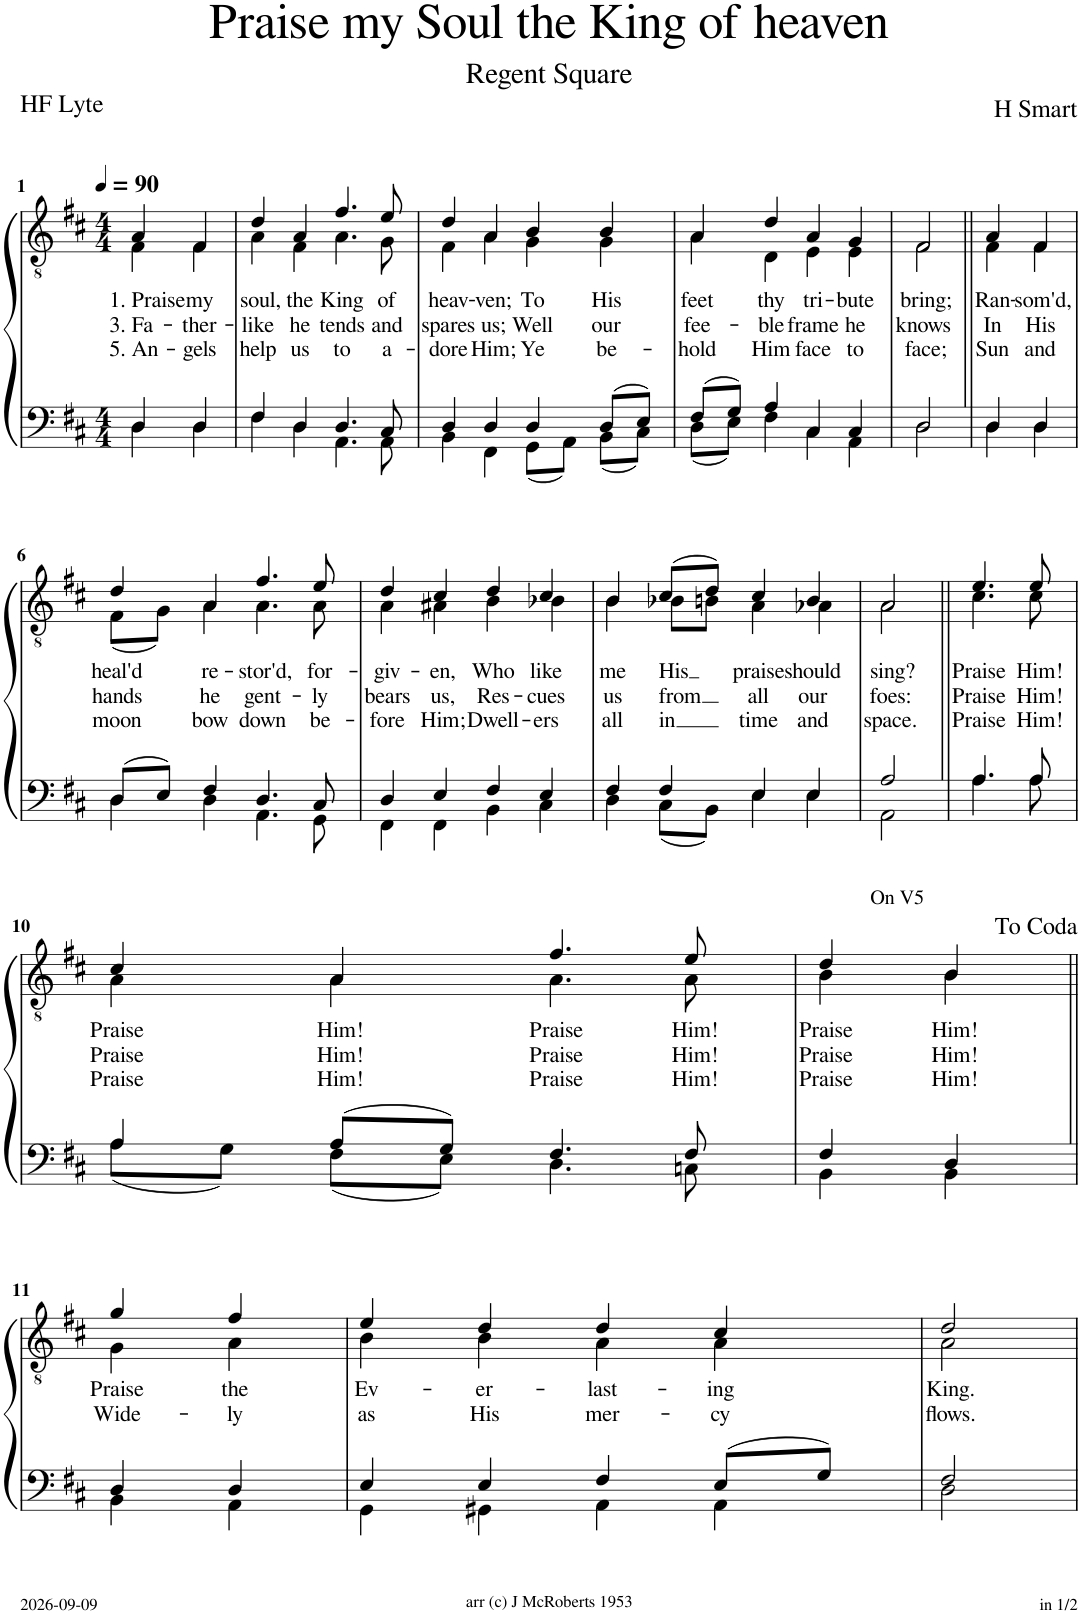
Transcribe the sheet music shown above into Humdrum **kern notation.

**kern	**kern	**text	**text	**text
*part1	*part1	*part1	*part1	*part1
*staff2	*staff1	*staff1	*staff1	*staff1
*I"Piano	*	*	*	*
*I'Pno	*	*	*	*
*clefF4	*clefGv2	*	*	*
*k[f#c#]	*k[f#c#]	*	*	*
*M4/4	*M4/4	*	*	*
*MM90	*MM90	*	*	*
=1	=1	=1	=1	=1
*^	*	*	*	*
!	!	!	!LO:LY:b	!LO:LY:b	!LO:LY:b
*	*	*^	*	*	*
4D/	4D\	4A/	4F#\	1. Praise	3. Fa-	5. An-
!	!	!	!	!LO:LY:b	!LO:LY:b	!LO:LY:b
4D/	4D\	4F#/	4F#\	my	-ther-	-gels
=2	=2	=2	=2	=2	=2	=2
!	!	!	!	!LO:LY:b	!LO:LY:b	!LO:LY:b
4F#/	4F#\	4d/	4A\	soul,	-like	help
!	!	!	!	!LO:LY:b	!LO:LY:b	!LO:LY:b
4D/	4D\	4A/	4F#\	the	he	us
!	!	!	!	!LO:LY:b	!LO:LY:b	!LO:LY:b
4.D/	4.AA\	4.f#/	4.A\	King	tends	to
!	!	!	!	!LO:LY:b	!LO:LY:b	!LO:LY:b
8C#/	8AA\	8e/	8G\	of	and	a-
=3	=3	=3	=3	=3	=3	=3
!	!	!	!	!LO:LY:b	!LO:LY:b	!LO:LY:b
4D/	4BB\	4d/	4F#\	heav-	spares	-dore
!	!	!	!	!LO:LY:b	!LO:LY:b	!LO:LY:b
4D/	4FF#\	4A/	4A\	-ven;	us;	Him;
!	!	!	!	!LO:LY:b	!LO:LY:b	!LO:LY:b
4D/	8GG\L	4B/	4G\	To	Well	Ye
.	8AA\J	.	.	.	.	.
!	!	!	!	!LO:LY:b	!LO:LY:b	!LO:LY:b
8D/L	8BB\L	4B/	4G\	His	our	be-
8E/J	8C#\J	.	.	.	.	.
=4	=4	=4	=4	=4	=4	=4
!	!	!	!	!LO:LY:b	!LO:LY:b	!LO:LY:b
8F#/L	8D\L	4A/	4A\	feet	fee-	-hold
8G/J	8E\J	.	.	.	.	.
!	!	!	!	!LO:LY:b	!LO:LY:b	!LO:LY:b
4A/	4F#\	4d/	4D\	thy	-ble	Him
!	!	!	!	!LO:LY:b	!LO:LY:b	!LO:LY:b
4C#/	4C#\	4A/	4E\	tri-	frame	face
!	!	!	!	!LO:LY:b	!LO:LY:b	!LO:LY:b
4C#/	4AA\	4G/	4E\	-bute	he	to
=5	=5	=5	=5	=5	=5	=5
!	!	!	!	!LO:LY:b	!LO:LY:b	!LO:LY:b
2D/	2D\	2F#/	2F#\	bring;	knows	face;
=5||	=5||	=5||	=5||	=5||	=5||	=5||
!	!	!	!	!LO:LY:b	!LO:LY:b	!LO:LY:b
4D/	4D\	4A/	4F#\	Ran-	In	Sun
!	!	!	!	!LO:LY:b	!LO:LY:b	!LO:LY:b
4D/	4D\	4F#/	4F#\	-som'd,	His	and
!!LO:LB:g=z	!!
=6	=6	=6	=6	=6	=6	=6
!	!	!	!	!LO:LY:b	!LO:LY:b	!LO:LY:b
8D/L	4D\	4d/	(8F#\L	heal'd	hands	moon
8E/J	.	.	8G\J)	.	.	.
!	!	!	!	!LO:LY:b	!LO:LY:b	!LO:LY:b
4F#/	4D\	4A/	4A\	re-	he	bow
!	!	!	!	!LO:LY:b	!LO:LY:b	!LO:LY:b
4.D/	4.AA\	4.f#/	4.A\	-stor'd,	gent-	down
!	!	!	!	!LO:LY:b	!LO:LY:b	!LO:LY:b
8C#/	8GG\	8e/	8A\	for-	-ly	be-
=7	=7	=7	=7	=7	=7	=7
!	!	!	!	!LO:LY:b	!LO:LY:b	!LO:LY:b
4D/	4FF#\	4d/	4A\	-giv-	bears	-fore
!	!	!	!	!LO:LY:b	!LO:LY:b	!LO:LY:b
4E/	4FF#\	4c#/	4A#X\	-en,	us,	Him;
!	!	!	!	!LO:LY:b	!LO:LY:b	!LO:LY:b
4F#/	4BB\	4d/	4B\	Who	Res-	Dwell-
!	!	!	!	!LO:LY:b	!LO:LY:b	!LO:LY:b
4E/	4C#\	4c#/	4B-X\	like	-cues	-ers
=8	=8	=8	=8	=8	=8	=8
!	!	!	!	!LO:LY:b	!LO:LY:b	!LO:LY:b
4F#/	4D\	4B/	4B\	me	us	all
!	!	!	!	!LO:LY:b	!LO:LY:b	!LO:LY:b
4F#/	8C#\L	(8c#/L	8B-X\L	His	from	in
.	8BB\J	8d/J)	8Bn\J	.	.	.
!	!	!	!	!LO:LY:b	!LO:LY:b	!LO:LY:b
4E/	4E\	4c#/	4A\	praise	all	time
!	!	!	!	!LO:LY:b	!LO:LY:b	!LO:LY:b
4E/	4E\	4B/	4A-X\	should	our	and
=9	=9	=9	=9	=9	=9	=9
!	!	!	!	!LO:LY:b	!LO:LY:b	!LO:LY:b
2A/	2AA\	2A/	2A\	sing?	foes:	space.
=9||	=9||	=9||	=9||	=9||	=9||	=9||
!	!	!	!	!LO:LY:b	!LO:LY:b	!LO:LY:b
4.A/	4.A\	4.e/	4.c#\	Praise	Praise	Praise
!	!	!	!	!LO:LY:b	!LO:LY:b	!LO:LY:b
8A/	8A\	8e/	8c#\	Him!	Him!	Him!
!!LO:LB:g=z	!!
=10	=10	=10	=10	=10	=10	=10
!	!	!	!	!LO:LY:b	!LO:LY:b	!LO:LY:b
4A/	8A\L	4c#/	4A\	Praise	Praise	Praise
.	8G\J	.	.	.	.	.
!	!	!	!	!LO:LY:b	!LO:LY:b	!LO:LY:b
8A/L	8F#\L	4A/	4A\	Him!	Him!	Him!
8G/J	8E\J	.	.	.	.	.
!	!	!	!	!LO:LY:b	!LO:LY:b	!LO:LY:b
4.F#/	4.D\	4.f#/	4.A\	Praise	Praise	Praise
!	!	!	!	!LO:LY:b	!LO:LY:b	!LO:LY:b
8F#/	8Cn\	8e/	8A\	Him!	Him!	Him!
=11	=11	=11	=11	=11	=11	=11
!	!	!LO:TX:a:t=On V5	!	!	!	!
!	!	!	!	!LO:LY:b	!LO:LY:b	!LO:LY:b
4F#/	4BB\	4d/	4B\	Praise	Praise	Praise
!	!	!	!	!LO:LY:b	!LO:LY:b	!LO:LY:b
4D/	4BB\	4B/	4B\	Him!	Him!	Him!
!!LO:LB:g=z	!!
=11||	=11||	=11||	=11||	=11||	=11||	=11||
!	!	!	!	!LO:LY:b	!LO:LY:b	!
4D/	4BB\	4g/	4G\	Praise	Wide-	.
!	!	!	!	!LO:LY:b	!LO:LY:b	!
4D/	4AA\	4f#/	4A\	the	-ly	.
=12	=12	=12	=12	=12	=12	=12
!	!	!	!	!LO:LY:b	!LO:LY:b	!
4E/	4GG\	4e/	4B\	Ev-	as	.
!	!	!	!	!LO:LY:b	!LO:LY:b	!
4E/	4GG#X\	4d/	4B\	-er-	His	.
!	!	!	!	!LO:LY:b	!LO:LY:b	!
4F#/	4AA\	4d/	4A\	-last-	mer-	.
!	!	!	!	!LO:LY:b	!LO:LY:b	!
8E/L	4AA\	4c#/	4A\	-ing	-cy	.
8G/J	.	.	.	.	.	.
=13	=13	=13	=13	=13	=13	=13
!	!	!	!	!LO:LY:b	!LO:LY:b	!
2F#/	2D\	2d/	2A\	King.	flows.	.
*v	*v	*	*	*	*	*
*	*v	*v	*	*	*
=	=	=	=	=
*-	*-	*-	*-	*-
